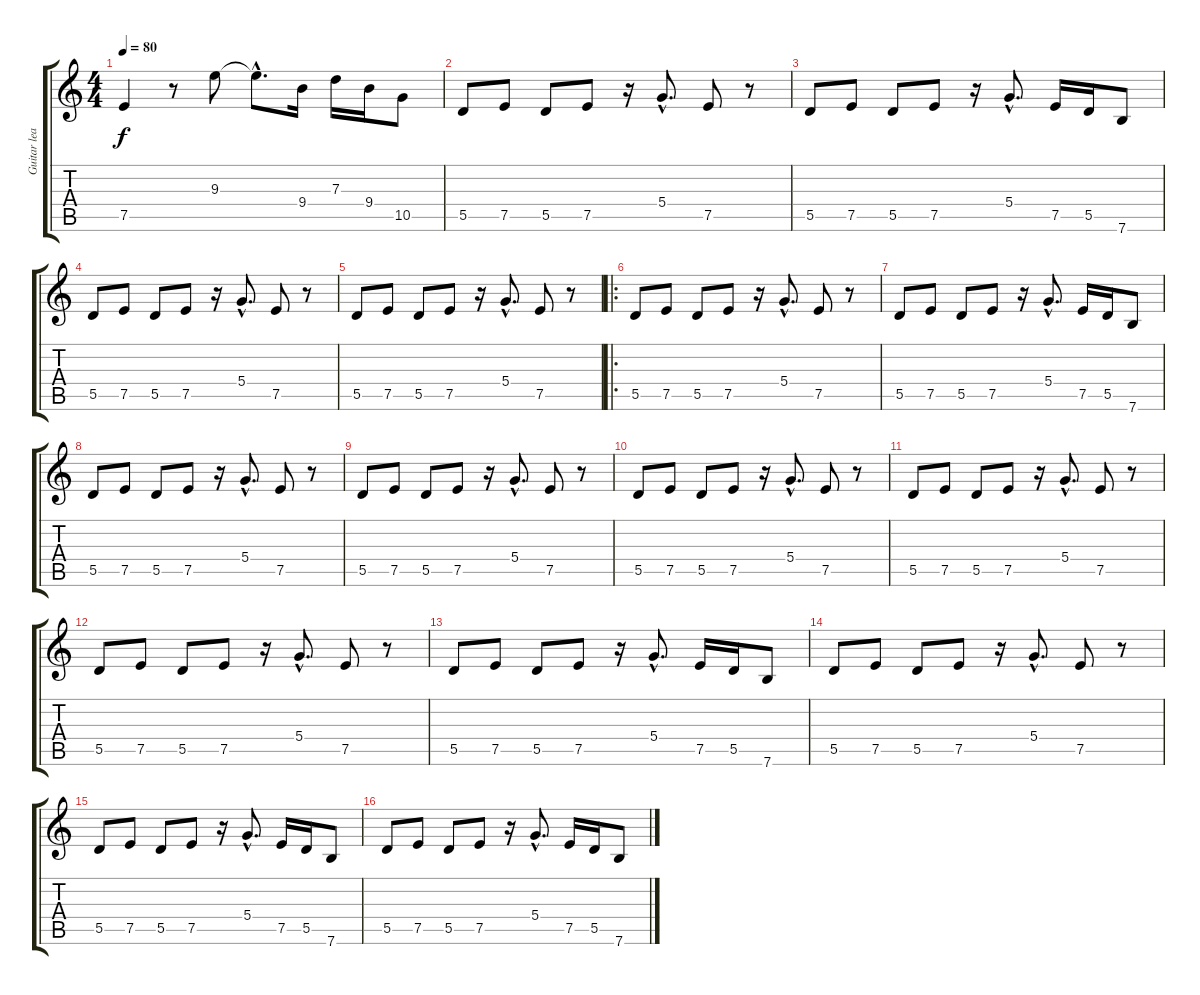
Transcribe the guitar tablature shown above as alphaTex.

\track ("Guitar lead" "Guitar lea") {instrument electricguitarmuted}
\staff {score tabs}
\tuning (E4 B3 G3 D3 A2 E2) {hide}
\ts (4 4)
\tempo 80
\clef g2
\ks c
7.5.4{dy f} r.8 9.3.8 9.3{hac t}.8{d} 9.4.16 7.3.16 9.4.16 10.5.8 |
5.5.8 7.5.8 5.5.8 7.5.8 r.16 5.4{hac}.8{d} 7.5.8 r.8 |
5.5.8 7.5.8 5.5.8 7.5.8 r.16 5.4{hac}.8{d} 7.5.16 5.5.16 7.6.8 |
5.5.8 7.5.8 5.5.8 7.5.8 r.16 5.4{hac}.8{d} 7.5.8 r.8 |
5.5.8 7.5.8 5.5.8 7.5.8 r.16 5.4{hac}.8{d} 7.5.8 r.8 |
\ro
5.5.8 7.5.8 5.5.8 7.5.8 r.16 5.4{hac}.8{d} 7.5.8 r.8 |
5.5.8 7.5.8 5.5.8 7.5.8 r.16 5.4{hac}.8{d} 7.5.16 5.5.16 7.6.8 |
5.5.8 7.5.8 5.5.8 7.5.8 r.16 5.4{hac}.8{d} 7.5.8 r.8 |
5.5.8 7.5.8 5.5.8 7.5.8 r.16 5.4{hac}.8{d} 7.5.8 r.8 |
5.5.8 7.5.8 5.5.8 7.5.8 r.16 5.4{hac}.8{d} 7.5.8 r.8 |
5.5.8 7.5.8 5.5.8 7.5.8 r.16 5.4{hac}.8{d} 7.5.8 r.8 |
5.5.8 7.5.8 5.5.8 7.5.8 r.16 5.4{hac}.8{d} 7.5.8 r.8 |
5.5.8 7.5.8 5.5.8 7.5.8 r.16 5.4{hac}.8{d} 7.5.16 5.5.16 7.6.8 |
5.5.8 7.5.8 5.5.8 7.5.8 r.16 5.4{hac}.8{d} 7.5.8 r.8 |
5.5.8 7.5.8 5.5.8 7.5.8 r.16 5.4{hac}.8{d} 7.5.16 5.5.16 7.6.8 |
5.5.8 7.5.8 5.5.8 7.5.8 r.16 5.4{hac}.8{d} 7.5.16 5.5.16 7.6.8
